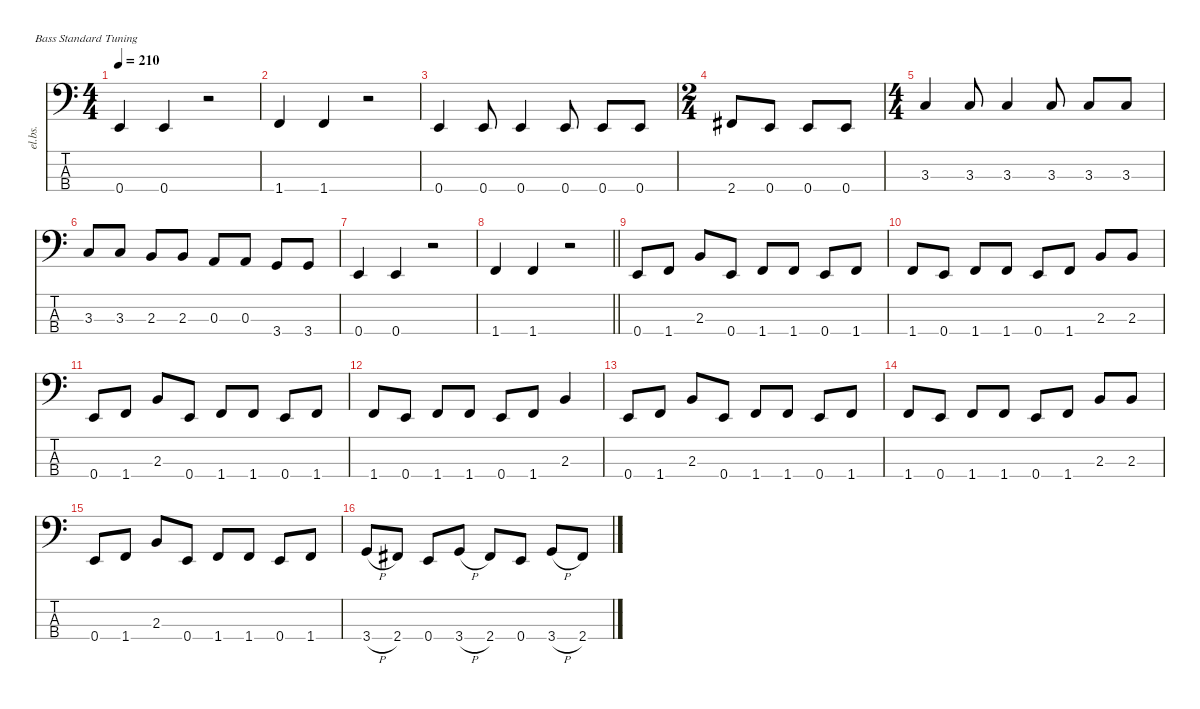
\defaultSystemsLayout 4
\hideDynamics
\bracketExtendMode nobrackets
\otherSystemsTrackNameOrientation horizontal
\track ("Cliff Burton" "el.bs.") {instrument electricbassfinger}
\staff {score tabs}
\tuning (G2 D2 A1 E1)
\ts (4 4)
\beaming (8 2 2 2 2)
\tempo 210
\clef f4
\ks c
0.4.4{dy f beam Up} 0.4.4{beam Up} r.2{beam Up} |
1.4.4{beam Up} 1.4.4{beam Up} r.2{beam Up} |
0.4.4{beam Up} 0.4.8{beam Up} 0.4.4{beam Up} 0.4.8{beam Up} 0.4.8{beam Up} 0.4.8{beam Up} |
\ts (2 4)
\beaming (8 2 2 2 2)
2.4{acc #}.8{beam Up} 0.4.8{beam Up} 0.4.8{beam Up} 0.4.8{beam Up} |
\ts (4 4)
\beaming (8 2 2 2 2)
3.3.4{beam Up} 3.3.8{beam Up} 3.3.4{beam Up} 3.3.8{beam Up} 3.3.8{beam Up} 3.3.8{beam Up} |
3.3.8{beam Up} 3.3.8{beam Up} 2.3.8{beam Up} 2.3.8{beam Up} 0.3.8{beam Up} 0.3.8{beam Up} 3.4.8{beam Up} 3.4.8{beam Up} |
0.4.4{beam Up} 0.4.4{beam Up} r.2{beam Up} |
\barLineRight lightlight
1.4.4{beam Up} 1.4.4{beam Up} r.2{beam Up} |
0.4.8{beam Up} 1.4.8{beam Up} 2.3.8{beam Up} 0.4.8{beam Up} 1.4.8{beam Up} 1.4.8{beam Up} 0.4.8{beam Up} 1.4.8{beam Up} |
1.4.8{beam Up} 0.4.8{beam Up} 1.4.8{beam Up} 1.4.8{beam Up} 0.4.8{beam Up} 1.4.8{beam Up} 2.3.8{beam Up} 2.3.8{beam Up} |
0.4.8{beam Up} 1.4.8{beam Up} 2.3.8{beam Up} 0.4.8{beam Up} 1.4.8{beam Up} 1.4.8{beam Up} 0.4.8{beam Up} 1.4.8{beam Up} |
1.4.8{beam Up} 0.4.8{beam Up} 1.4.8{beam Up} 1.4.8{beam Up} 0.4.8{beam Up} 1.4.8{beam Up} 2.3.4{beam Up} |
0.4.8{beam Up} 1.4.8{beam Up} 2.3.8{beam Up} 0.4.8{beam Up} 1.4.8{beam Up} 1.4.8{beam Up} 0.4.8{beam Up} 1.4.8{beam Up} |
1.4.8{beam Up} 0.4.8{beam Up} 1.4.8{beam Up} 1.4.8{beam Up} 0.4.8{beam Up} 1.4.8{beam Up} 2.3.8{beam Up} 2.3.8{beam Up} |
0.4.8{beam Up} 1.4.8{beam Up} 2.3.8{beam Up} 0.4.8{beam Up} 1.4.8{beam Up} 1.4.8{beam Up} 0.4.8{beam Up} 1.4.8{beam Up} |
3.4{h}.8{beam Up} 2.4{acc #}.8{beam Up} 0.4.8{beam Up} 3.4{h}.8{beam Up} 2.4{acc #}.8{beam Up} 0.4.8{beam Up} 3.4{h}.8{beam Up} 2.4{acc #}.8{beam Up}
